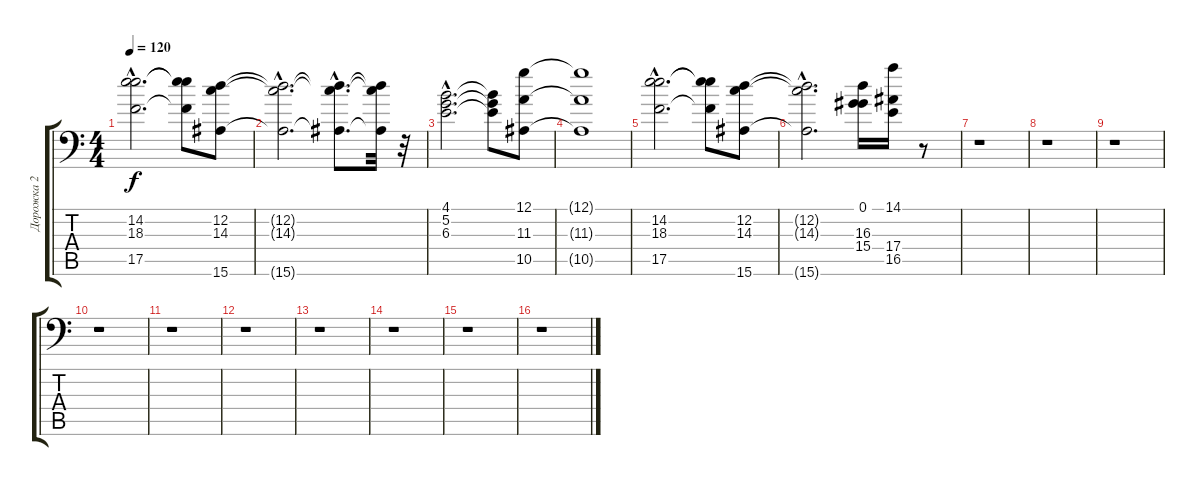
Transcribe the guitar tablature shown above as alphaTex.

\track ("Дорожка 2" "Дорожка 2") {instrument distortionguitar}
\staff {score tabs}
\tuning (G3 D3 Bb2 F2 C2 G1) {hide}
\ts (4 4)
\tempo 120
\clef f4
\ks c
(14.2{hac} 18.3{hac} 17.5{hac}).2{d dy f} (14.2{t} 18.3{t} 17.5{t}).8 (12.2 14.3 15.6).8 |
(12.2{hac t} 14.3{hac t} 15.6{hac t}).2{d} (12.2{hac t} 14.3{hac t} 15.6{hac t}).8{d} (12.2{t} 14.3{t} 15.6{t}).32 r.32 |
(4.1{hac} 5.2{hac} 6.3{hac}).2{d} (4.1{t} 5.2{t} 6.3{t}).8 (12.1 11.3 10.5).8 |
(12.1{t} 11.3{t} 10.5{t}).1 |
(14.2{hac} 18.3{hac} 17.5{hac}).2{d} (14.2{t} 18.3{t} 17.5{t}).8 (12.2 14.3 15.6).8 |
(12.2{hac t} 14.3{hac t} 15.6{t}).2{d} (0.1 16.3 15.4).16 (14.1 17.4 16.5).16 r.8 |
r.1 |
r.1 |
r.1 |
r.1 |
r.1 |
r.1 |
r.1 |
r.1 |
r.1 |
r.1
